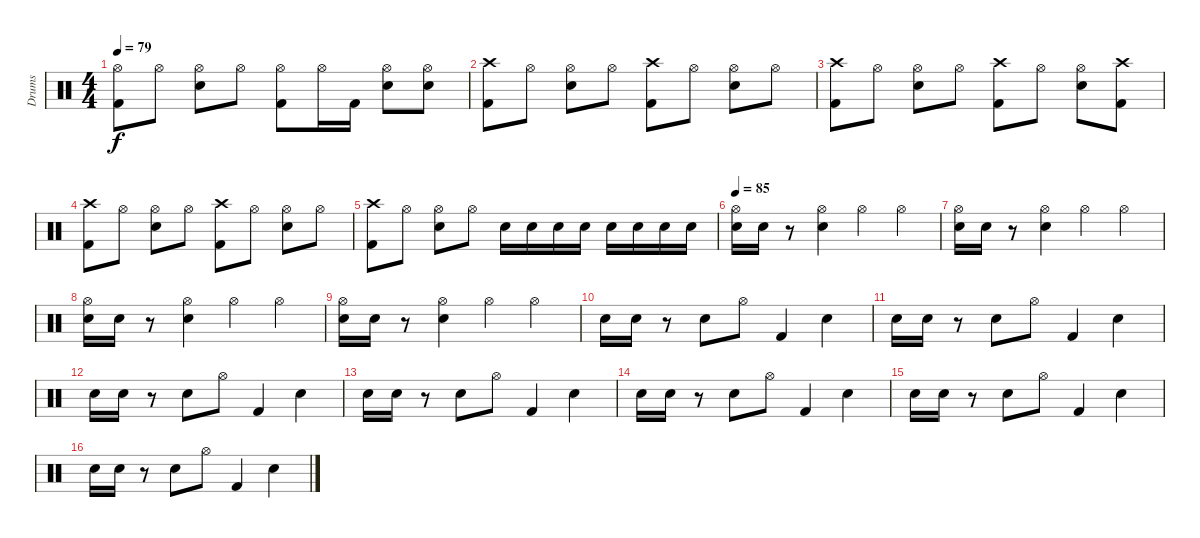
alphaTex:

\track ("Drums" "Drums") {instrument percussion}
\staff {score}
\articulation defaults
\ts (4 4)
\tempo 79
\clef neutral
\ks c
("Hi-Hat (open)" "Kick (hit) 2").8{dy f} "Hi-Hat (open)".8 ("Hi-Hat (open)" "Snare (hit) 2").8 "Hi-Hat (open)".8 ("Hi-Hat (open)" "Kick (hit) 2").8 "Hi-Hat (open)".16 "Kick (hit) 2".16 ("Hi-Hat (open)" "Snare (hit) 2").8 ("Hi-Hat (open)" "Snare (hit) 2").8 |
("Crash high (hit)" "Kick (hit) 2").8 "Hi-Hat (open)".8 ("Hi-Hat (open)" "Snare (hit) 2").8 "Hi-Hat (open)".8 ("Crash high (hit)" "Kick (hit) 2").8 "Hi-Hat (open)".8 ("Hi-Hat (open)" "Snare (hit) 2").8 "Hi-Hat (open)".8 |
("Crash high (hit)" "Kick (hit) 2").8 "Hi-Hat (open)".8 ("Hi-Hat (open)" "Snare (hit) 2").8 "Hi-Hat (open)".8 ("Crash high (hit)" "Kick (hit) 2").8 "Hi-Hat (open)".8 ("Hi-Hat (open)" "Snare (hit) 2").8 ("Crash high (hit)" "Kick (hit) 2").8 |
("Crash high (hit)" "Kick (hit) 2").8 "Hi-Hat (open)".8 ("Hi-Hat (open)" "Snare (hit) 2").8 "Hi-Hat (open)".8 ("Crash high (hit)" "Kick (hit) 2").8 "Hi-Hat (open)".8 ("Hi-Hat (open)" "Snare (hit) 2").8 "Hi-Hat (open)".8 |
("Crash high (hit)" "Kick (hit) 2").8 "Hi-Hat (open)".8 ("Hi-Hat (open)" "Snare (hit) 2").8 "Hi-Hat (open)".8 "Snare (hit) 2".16 "Snare (hit) 2".16 "Snare (hit) 2".16 "Snare (hit) 2".16 "Snare (hit) 2".16 "Snare (hit) 2".16 "Snare (hit) 2".16 "Snare (hit) 2".16 |
\tempo 85
("Hi-Hat (open)" "Snare (hit) 2").16 "Snare (hit) 2".16 r.8 ("Hi-Hat (open)" "Snare (hit) 2").4 "Hi-Hat (open)".4 "Hi-Hat (open)".4 |
("Hi-Hat (open)" "Snare (hit) 2").16 "Snare (hit) 2".16 r.8 ("Hi-Hat (open)" "Snare (hit) 2").4 "Hi-Hat (open)".4 "Hi-Hat (open)".4 |
("Hi-Hat (open)" "Snare (hit) 2").16 "Snare (hit) 2".16 r.8 ("Hi-Hat (open)" "Snare (hit) 2").4 "Hi-Hat (open)".4 "Hi-Hat (open)".4 |
("Hi-Hat (open)" "Snare (hit) 2").16 "Snare (hit) 2".16 r.8 ("Hi-Hat (open)" "Snare (hit) 2").4 "Hi-Hat (open)".4 "Hi-Hat (open)".4 |
"Snare (hit) 2".16 "Snare (hit) 2".16 r.8 "Snare (hit) 2".8 "Hi-Hat (open)".8 "Kick (hit) 2".4 "Snare (hit) 2".4 |
"Snare (hit) 2".16 "Snare (hit) 2".16 r.8 "Snare (hit) 2".8 "Hi-Hat (open)".8 "Kick (hit) 2".4 "Snare (hit) 2".4 |
"Snare (hit) 2".16 "Snare (hit) 2".16 r.8 "Snare (hit) 2".8 "Hi-Hat (open)".8 "Kick (hit) 2".4 "Snare (hit) 2".4 |
"Snare (hit) 2".16 "Snare (hit) 2".16 r.8 "Snare (hit) 2".8 "Hi-Hat (open)".8 "Kick (hit) 2".4 "Snare (hit) 2".4 |
"Snare (hit) 2".16 "Snare (hit) 2".16 r.8 "Snare (hit) 2".8 "Hi-Hat (open)".8 "Kick (hit) 2".4 "Snare (hit) 2".4 |
"Snare (hit) 2".16 "Snare (hit) 2".16 r.8 "Snare (hit) 2".8 "Hi-Hat (open)".8 "Kick (hit) 2".4 "Snare (hit) 2".4 |
"Snare (hit) 2".16 "Snare (hit) 2".16 r.8 "Snare (hit) 2".8 "Hi-Hat (open)".8 "Kick (hit) 2".4 "Snare (hit) 2".4
